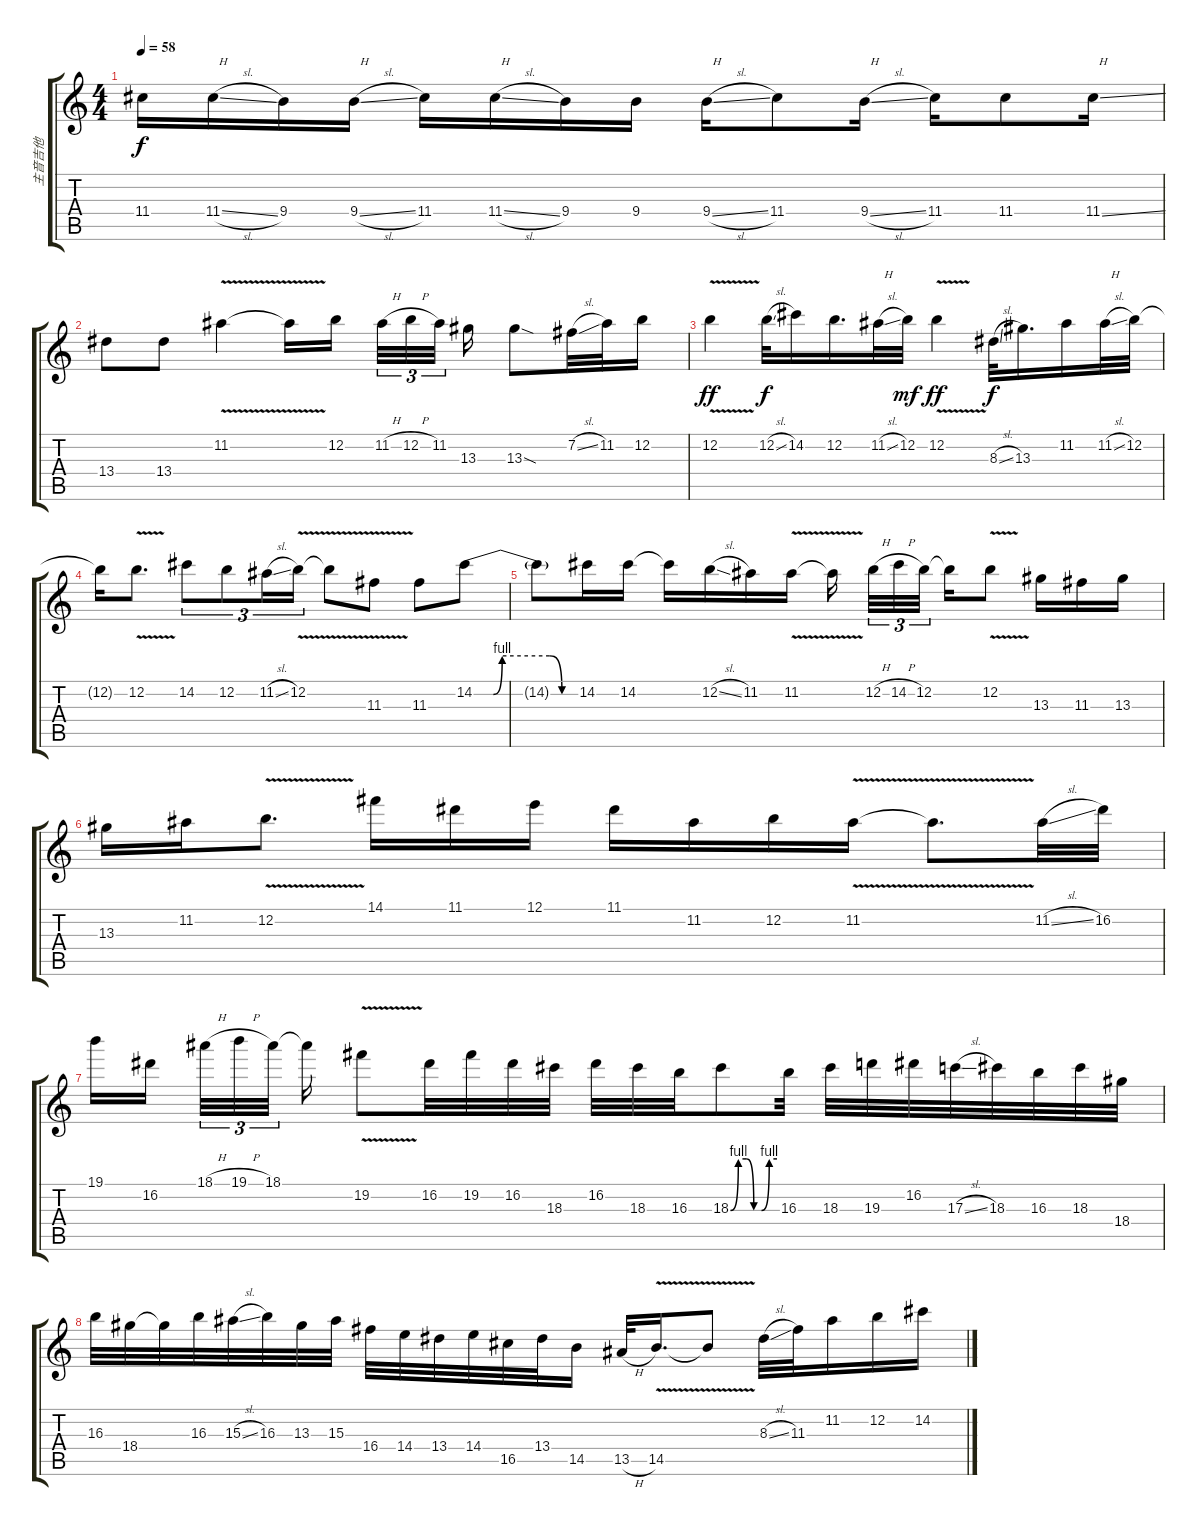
\track ("主音吉他" "主音吉他") {instrument distortionguitar}
\staff {score tabs}
\tuning (E4 B3 G3 D3 A2 E2) {hide}
\ts (4 4)
\tempo 58
\clef g2
\ks c
11.4.16{dy f} 11.4{sl}.16{txt "  H"} 9.4.16 9.4{sl}.16{txt "  H"} 11.4.16 11.4{sl}.16{txt "  H"} 9.4.16 9.4.16 9.4{sl}.16{txt "  H"} 11.4.8 9.4{sl}.16{txt "  H"} 11.4.16 11.4.8 11.4{ss}.16{txt "  H"} |
13.4.8 13.4.8 11.2{v}.4 11.2{t}.16 12.2.16{beam splitsecondary} 11.2{h}.32{tu (3 2)} 12.2{h}.32{tu (3 2)} 11.2.32{tu (3 2) beam splitsecondary} 13.3.16 13.3{sod}.8 7.2{sl}.32 11.2.32 12.2.16 |
12.2{v}.4{dy ff} 12.2{sl}.32{dy f} 14.2.16 12.2.16{d} 11.2{sl}.32{txt "  H"} 12.2.32{dy mf} 12.2{v}.4{dy ff} 8.3{sl}.32{dy f} 13.3.16{d} 11.2.16 11.2{sl}.32{txt "  H"} 12.2.32 |
12.2{t}.16 12.2{v}.8{d} 14.2.8{tu (3 2)} 12.2.8{tu (3 2)} 11.2{sl}.16{tu (3 2)} 12.2{v}.16{tu (3 2)} 12.2{t}.8 11.3{v}.8 11.3.8 14.2{be (custom 0 0 11 0 16 4 43 4 50 0 60 0)}.8 |
14.2{t}.8 14.2.16 14.2.16 14.2{t}.16 12.2{sl}.16 11.2.16 11.2{v}.16 11.2{t}.16{beam splitsecondary} 12.2{h}.32{tu (3 2)} 14.2{h}.32{tu (3 2)} 12.2.32{tu (3 2) beam splitsecondary} 12.2{t}.16 12.2{v}.8 13.3.16 11.3.16 13.3.16 |
13.3.16 11.2.16 12.2{v}.8{d} 14.1.16 11.1.16 12.1.16 11.1.16 11.2.16 12.2.16 11.2{v}.16 11.2{t}.8{d} 11.2{sl}.32 16.2.32 |
19.1.16 16.2.16{beam splitsecondary} 18.1{h}.32{tu (3 2)} 19.1{h}.32{tu (3 2)} 18.1.32{tu (3 2) beam splitsecondary} 18.1{t}.16 19.2{v}.8 16.2.32 19.2.32 16.2.32 18.3.32 16.2.32 18.3.32 16.3.32 18.3{be (custom 0 0 10 4 20 4 30 0 40 0 50 4 60 4)}.8 16.3.32 18.3.32 19.3.32 16.2.32 17.3{sl}.32 18.3.32 16.3.32 18.3.32 18.4.32 |
16.3.32 18.4.32 18.4{t}.32 16.3.32 15.3{sl}.32 16.3.32 13.3.32 15.3.32 16.4.32 14.4.32 13.4.32 14.4.32 16.5.32 13.4.32 14.5.16 13.5{h}.32 14.5{v}.16{d} 14.5{t}.8 8.3{sl}.32 11.3.32 11.2.16 12.2.16 14.2.16
